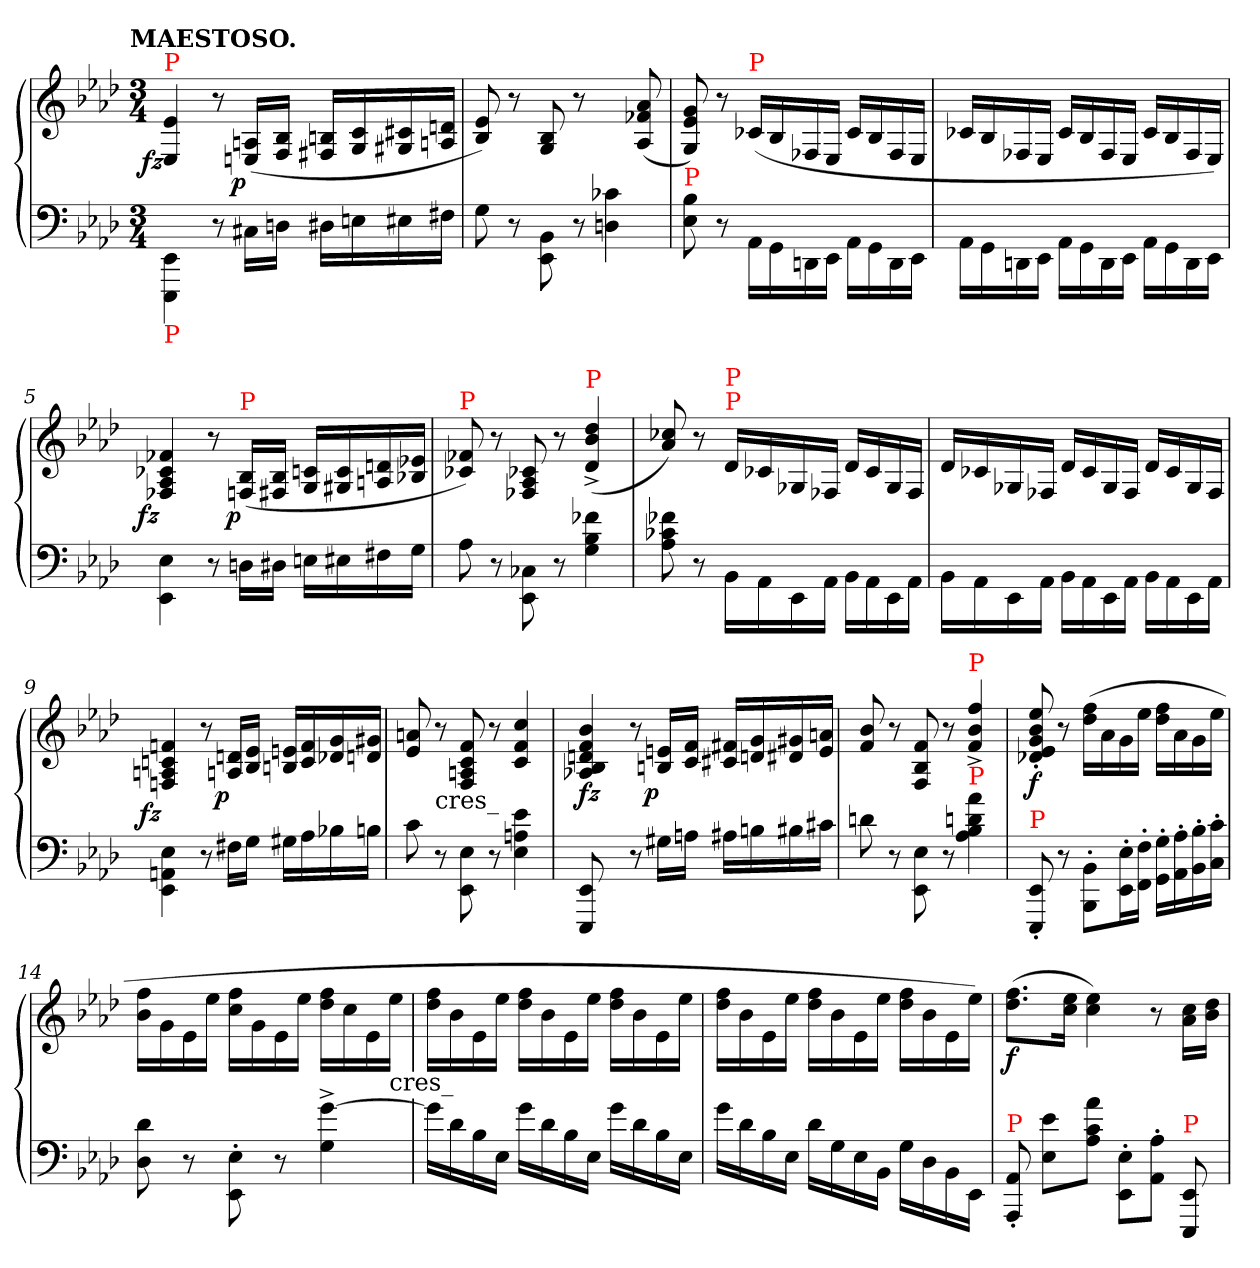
**kern	**kern	**dynam
*part1	*part1	*part1
*staff2	*staff1	*staff1/2
*clefF4	*clefG2	*
*k[b-e-a-d-]	*k[b-e-a-d-]	*
*A-:	*A-:	*
!!LO:TX:omd:t=MAESTOSO.
*M3/4	*M3/4	*
=1	=1	=1
!	!LO:TX:a:color=red:t=P	!
!LO:TX:b:color=red:t=P	!	!
!	!	!LO:DY:rj
4EE-\ 4EEE-\	4e-/ 4E-/	fz
8r	8r	.
!	!	!LO:DY:rj
16C#X\LL	(>16An/ 16En/LL	p
16Dn\JJ	16B-/ 16F/JJ	.
16D#X\LL	16Bn/ 16F#X/LL	.
16En\	16c/ 16G/	.
16E#X	16c#X 16G#X	.
16F#X\JJ	16dn/ 16An/JJ	.
=2	=2	=2
8G\	8e-/ 8B-/)	.
8r	8r	.
8BB-\ 8EE-\	8B-/ 8G/	.
8r	8r	.
4c-X 4Dn	8ryy	.
.	(>8a-/ 8f-X/ 8A-/	.
=3	=3	=3
!LO:TX:a:color=red:t=P	!	!
8B-\ 8E-\	8g/ 8e-/ 8G/)	.
8r	8r	.
!	!LO:TX:a:color=red:t=P	!
16AA-LL	(>16c-XLL	.
16GG\	16B-/	.
16DDn	16F-X	.
16EE-\JJ	16E-/JJ	.
16AA-\LL	16c-/LL	.
16GG\	16B-/	.
16DD\	16F-/	.
16EE-\JJ	16E-/JJ	.
=4	=4	=4
16AA-LL	16c-XLL	.
16GG\	16B-/	.
16DDn	16F-X	.
16EE-\JJ	16E-/JJ	.
16AA-\LL	16c-/LL	.
16GG\	16B-/	.
16DD\	16F-/	.
16EE-\JJ	16E-/JJ	.
16AA-\LL	16c-/LL	.
16GG\	16B-/	.
16DD\	16F-/	.
16EE-\JJ	16E-/JJ)	.
=5	=5	=5
!	!	!LO:DY:rj
4E-\ 4EE-\	4f-X/ 4c-X/ 4A-/ 4F-X/	fz
8r	8r	.
!	!LO:TX:a:color=red:t=P	!
!	!	!LO:DY:rj
16Dn\LL	(>16B-/ 16Fn/LL	p
16D#X\JJ	16B-/ 16F#X/JJ	.
16En\LL	16c/ 16G/LL	.
16E#X\	16c/ 16G#X/	.
16F#X\	16d/ 16An/	.
16GJJ	16e-X 16B-XJJ	.
=6	=6	=6
!	!LO:TX:a:color=red:t=P	!
8A-	8f-X 8c-X)	.
8r	8r	.
8C-X\ 8EE-\	8c-X/ 8A-/ 8F-X/	.
8r	8r	.
!	!LO:TX:a:color=red:t=P	!
4f-X 4B- 4G	(>4dd-^ 4b-^ 4d-^	.
=7	=7	=7
8f-X 8c-X 8A-	8cc-X/ 8a-/)	.
8r	8r	.
!	!LO:TX:a:color=red:t=P	!
!	!LO:TX:a:color=red:t=P	!
16BB-\LL	16d-/LL	.
16AA-	16c-X	.
16EE-	16G-X	.
16AA-JJ	16F-JJ	.
16BB-\LL	16d-/LL	.
16AA-\	16c-/	.
16EE-\	16G-/	.
16AA-\JJ	16F-/JJ	.
=8	=8	=8
16BB-\LL	16d-/LL	.
16AA-	16c-X	.
16EE-	16G-X	.
16AA-JJ	16F-XJJ	.
16BB-\LL	16d-/LL	.
16AA-\	16c-/	.
16EE-\	16G-/	.
16AA-\JJ	16F-/JJ	.
16BB-\LL	16d-/LL	.
16AA-\	16c-/	.
16EE-\	16G-/	.
16AA-\JJ	16F-/JJ	.
=9	=9	=9
!	!	!LO:DY:rj
4E-\ 4AAn\ 4EE-\	4fn/ 4cn/ 4An/ 4Fn/	fz
8r	8r	.
!	!	!LO:DY:rj
16F#X\LL	16dn/ 16An/LL	p
16G\JJ	16e-/ 16B-/JJ	.
16G#XLL	16en 16BnLL	.
16A-	16f 16c	.
16B-X	16g 16d-X	.
16BnJJ	16g#X 16dnJJ	.
=10	=10	=10
8c	8an 8e-	.
!	!LO:TX:b:t=cres_	!
8r	8r	.
8E-\ 8EE-\	8f/ 8c/ 8An/ 8F/	.
8r	8r	.
4e- 4A 4E-	4cc 4f 4c	.
=11	=11	=11
8EE- 8EEE-	4b- 4f 4dn 4B- 4A-X	fz
8ryy	.	.
8r	8r	.
!	!	!LO:DY:rj
16G#XLL	16en 16BnLL	p
16AJJ	16f 16cJJ	.
16A#XLL	16f#X 16c#XLL	.
16Bn	16g 16dn	.
16B#X	16g#X 16d#X	.
16c#XJJ	16an 16eJJ	.
=12	=12	=12
8dn	8b- 8f	.
8r	8r	.
8E-\ 8EE-\	8f/ 8B-/ 8F/	.
8r	8r	.
!	!LO:TX:a:color=red:t=P	!
!LO:TX:a:color=red:t=P	!	!
4a- 4dn 4B- 4A-	4ff^</ 4b-^</ 4f^</	.
=13	=13	=13
!LO:TX:a:color=red:t=P	!	!
8EE-'< 8EEE-'<	8ee-'< 8b-'< 8g'< 8e-'< 8d-X'<	f
8r	8r	.
8BB-'>\ 8BBB-'>\L	(>16ff 16dd-LL	.
.	16a-	.
16E-'> 16EE-'>L	16g	.
16F'> 16FF'>JJ	16ee-JJ	.
16G'> 16GG'>LL	16ff 16dd-LL	.
16A-'> 16AA-'>	16a-	.
16B-'> 16BB-'>	16g	.
16c'> 16C'>JJ	16ee-JJ	.
=14	=14	=14
8d- 8D-	16ff\ 16b-\LL	.
.	16g	.
8r	16e-	.
.	16ee-JJ	.
8E-'>\ 8EE-'>\	16ff\ 16cc\LL	.
.	16g	.
8r	16e-	.
.	16ee-JJ	.
[4g^> 4G^>	16ff 16dd-LL	.
.	16cc	.
.	16e-	.
!	!LO:TX:b:t=cres_	!
.	16ee-JJ	.
=15	=15	=15
16gLL]	16ff 16dd-LL	.
16d-	16b-	.
16B-	16e-	.
16E-JJ	16ee-JJ	.
16gLL	16ff 16dd-LL	.
16d-	16b-	.
16B-	16e-	.
16E-JJ	16ee-JJ	.
16gLL	16ff 16dd-LL	.
16d-	16b-	.
16B-	16e-	.
16E-JJ	16ee-JJ	.
=16	=16	=16
16gLL	16ff 16dd-LL	.
16d-	16b-	.
16B-	16e-	.
16E-JJ	16ee-JJ	.
16d-LL	16ff 16dd-LL	.
16G	16b-	.
16E-	16e-	.
16BB-JJ	16ee-JJ	.
16G\LL	16ff 16dd-LL	.
16D-	16b-	.
16BB-	16e-	.
16EE-JJ	16ee-JJ)	.
=17	=17	=17
!LO:TX:a:color=red:t=P	!	!
8AA-'< 8AAA-'<	(>8.ff 8.dd-L	f
8e- 8E-L	.	.
.	16ee- 16ccJk	.
8a- 8c 8A-J	4ee- 4cc)	.
8E-'>\ 8EE-'>\L	.	.
8A-'> 8AA-'>J	8r	.
!LO:TX:a:color=red:t=P	!	!
8EE- 8EEE-	16cc 16a-LL	.
.	16dd- 16b-JJ	.
=	=	=
*-	*-	*-
